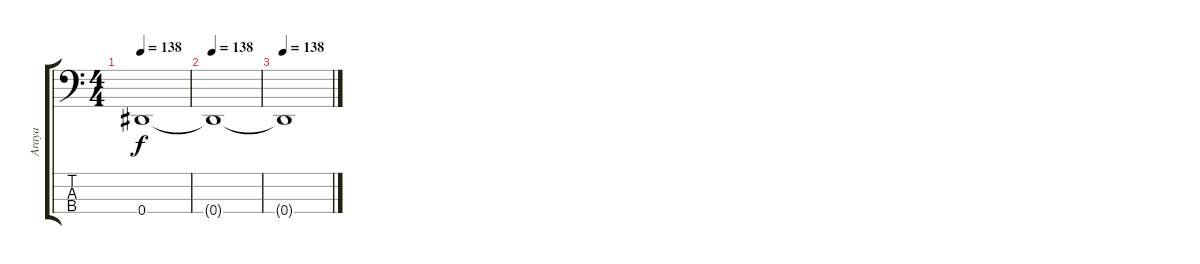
\track ("Araya" "Araya") {instrument electricbasspick}
\staff {score tabs}
\tuning (Gb2 Db2 Ab1 Eb1) {hide}
\ts (4 4)
\tempo 138
\clef f4
\ks c
0.4{t}.1{dy f} |
\tempo 138
0.4{t}.1 |
\tempo 138
0.4{t}.1
